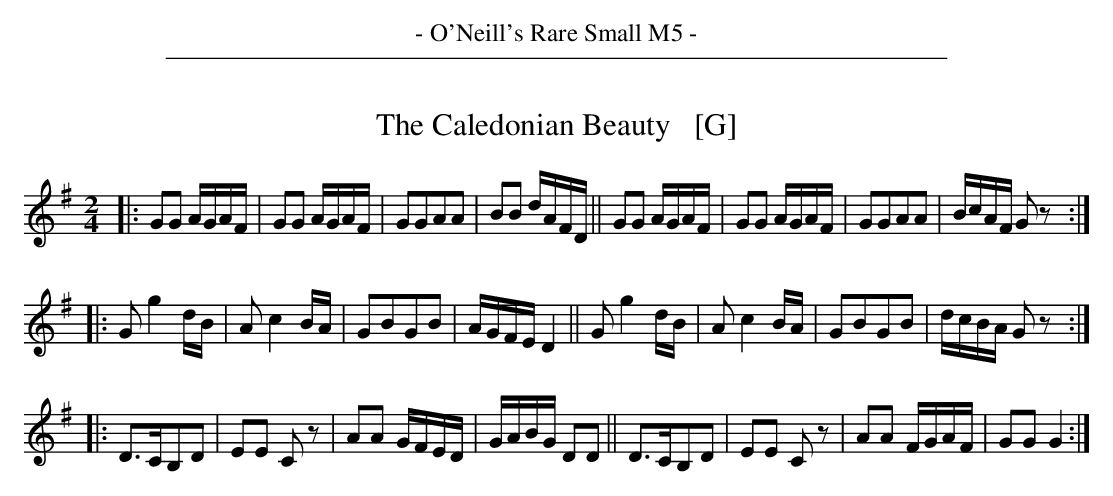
X:1
T: The Caledonian Beauty   [G]
M: 2/4
L: 1/16
K: G
|:\
G2G2 AGAF | G2G2 AGAF | G2G2A2A2 | B2B2 dAFD ||\
G2G2 AGAF | G2G2 AGAF | G2G2A2A2 | BcAF G2z2 ::
G2 g4 dB | A2 c4 BA | G2B2G2B2 | AGFE D4 ||\
G2 g4 dB | A2 c4 BA | G2B2G2B2 | dcBA G2z2 ::
D3CB,2D2 | E2E2 C2z2 | A2A2 GFED | GABG D2D2 ||\
D3CB,2D2 | E2E2 C2z2 | A2A2 FGAF | G2G2 G4 :|
